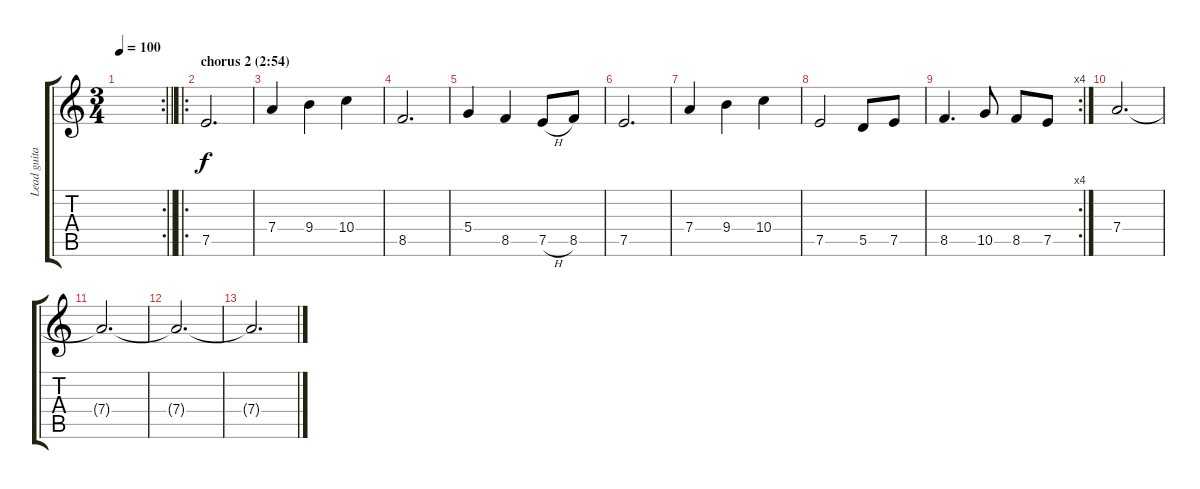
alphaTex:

\track ("Lead guitar" "Lead guita") {instrument distortionguitar}
\staff {score tabs}
\tuning (E4 B3 G3 D3 A2 E2) {hide}
\rc 2
\ts (3 4)
\tempo 100
\clef g2
\barLineRight lightlight
\ks c
|
\ro
\section ("" "chorus 2 (2:54)")
7.5.2{d} |
7.4.4 9.4.4 10.4.4 |
8.5.2{d} |
5.4.4 8.5.4 7.5{h}.8 8.5.8 |
7.5.2{d} |
7.4.4 9.4.4 10.4.4 |
7.5.2 5.5.8 7.5.8 |
\rc 4
8.5.4{d} 10.5.8 8.5.8 7.5.8 |
7.4.2{d volume 0} |
7.4{t}.2{d} |
7.4{t}.2{d} |
7.4{t}.2{d}
